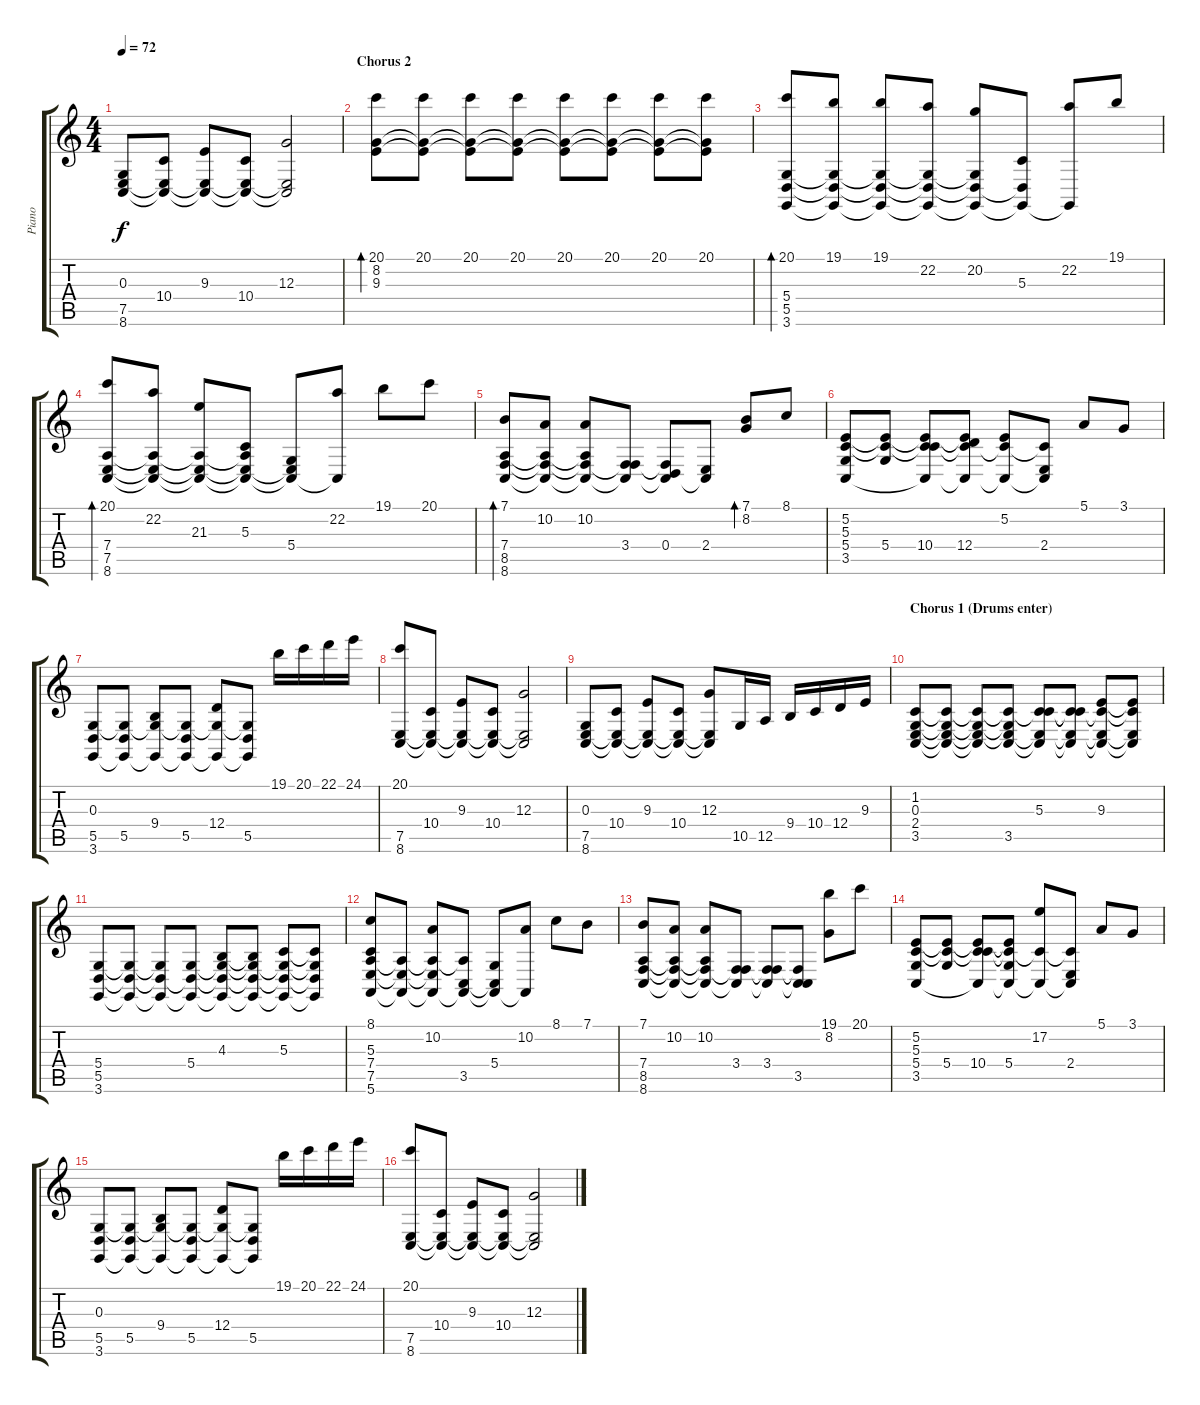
\track ("Piano" "Piano") {instrument electricgrandpiano}
\staff {score tabs}
\tuning (E4 B3 G3 D3 A2 E2) {hide}
\ts (4 4)
\tempo 72
\clef g2
\ks c
(0.3 7.5 8.6).8{dy f} (10.4 7.5{t} 8.6{t}).8 (9.3 7.5{t} 8.6{t}).8 (10.4 7.5{t} 8.6{t}).8 (12.3 7.5{t} 8.6{t}).2 |
\section ("" "Chorus 2")
(20.1 8.2 9.3).8{bd 30} (20.1 8.2{t} 9.3{t}).8 (20.1 8.2{t} 9.3{t}).8 (20.1 8.2{t} 9.3{t}).8 (20.1 8.2{t} 9.3{t}).8 (20.1 8.2{t} 9.3{t}).8 (20.1 8.2{t} 9.3{t}).8 (20.1 8.2{t} 9.3{t}).8 |
(20.1 5.4 5.5 3.6).8{bd 60} (19.1 5.4{t} 5.5{t} 3.6{t}).8 (19.1 5.4{t} 5.5{t} 3.6{t}).8 (22.2 5.4{t} 5.5{t} 3.6{t}).8 (20.2 5.4{t} 5.5{t} 3.6{t}).8 (5.3 5.5{t} 3.6{t}).8 (22.2 3.6{t}).8 19.1.8 |
(20.1 7.4 7.5 8.6).8{bd 60} (22.2 7.4{t} 7.5{t} 8.6{t}).8 (21.3 7.4{t} 7.5{t} 8.6{t}).8 (5.3 7.4{t} 7.5{t} 8.6{t}).8 (5.4 7.5{t} 8.6{t}).8 (22.2 8.6{t}).8 19.1.8 20.1.8 |
(7.1 7.4 8.5 8.6).8{bd 60} (10.2 7.4{t} 8.5{t} 8.6{t}).8 (10.2 7.4{t} 8.5{t} 8.6{t}).8 (3.4 8.5{t} 8.6{t}).8 (0.4 8.5{t} 8.6{t}).8 (2.4 8.6{t}).8 (7.1 8.2).8{bd 240} 8.1.8 |
(5.2 5.3 5.4 3.5).8 (5.2{t} 5.3{t} 5.4).8 (5.2{t} 5.3{t} 10.4 3.5{t}).8 (5.2{t} 5.3{t} 12.4 3.5{t}).8 (5.2 5.3{t} 3.5{t}).8 (5.3{t} 2.4 3.5{t}).8 5.1.8 3.1.8 |
(0.3 5.5 3.6).8 (0.3{t} 5.5 3.6{t}).8 (0.3{t} 9.4 3.6{t}).8 (0.3{t} 5.5 3.6{t}).8 (0.3{t} 12.4 3.6{t}).8 (0.3{t} 5.5 3.6{t}).8 19.1.16 20.1.16 22.1.16 24.1.16 |
(20.1 7.5 8.6).8 (10.4 7.5{t} 8.6{t}).8 (9.3 7.5{t} 8.6{t}).8 (10.4 7.5{t} 8.6{t}).8 (12.3 7.5{t} 8.6{t}).2 |
(0.3 7.5 8.6).8 (10.4 7.5{t} 8.6{t}).8 (9.3 7.5{t} 8.6{t}).8 (10.4 7.5{t} 8.6{t}).8 (12.3 7.5{t} 8.6{t}).8 10.5.16 12.5.16 9.4.16 10.4.16 12.4.16 9.3.16 |
\section ("" "Chorus 1 (Drums enter)")
(1.2 0.3 2.4 3.5).8 (1.2{t} 0.3{t} 2.4{t} 3.5{t}).8 (1.2{t} 0.3{t} 2.4{t} 3.5{t}).8 (1.2{t} 0.3{t} 2.4{t} 3.5).8 (1.2{t} 5.3 2.4{t} 3.5{t}).8 (1.2{t} 5.3{t} 2.4{t} 3.5{t}).8 (1.2{t} 9.3 2.4{t} 3.5{t}).8 (1.2{t} 9.3{t} 2.4{t} 3.5{t}).8 |
(5.4 5.5 3.6).8 (5.4{t} 5.5{t} 3.6{t}).8 (5.4{t} 5.5{t} 3.6{t}).8 (5.4 5.5{t} 3.6{t}).8 (4.3 5.4{t} 5.5{t} 3.6{t}).8 (4.3{t} 5.4{t} 5.5{t} 3.6{t}).8 (5.3 5.4{t} 5.5{t} 3.6{t}).8 (5.3{t} 5.4{t} 5.5{t} 3.6{t}).8 |
(8.1 5.3 7.4 7.5 5.6).8 (7.4{t} 7.5{t} 5.6{t}).8 (10.2 7.4{t} 7.5{t} 5.6{t}).8 (7.4{t} 3.5 5.6{t}).8 (5.4 3.5{t} 5.6{t}).8 (10.2 5.6{t}).8 8.1.8 7.1.8 |
(7.1 7.4 8.5 8.6).8 (10.2 7.4{t} 8.5{t} 8.6{t}).8 (10.2 7.4{t} 8.5{t} 8.6{t}).8 (3.4 8.5{t} 8.6{t}).8 (3.4 8.5{t} 8.6{t}).8 (3.4{t} 3.5 8.6{t}).8 (19.1 8.2).8 20.1.8 |
(5.2 5.3 5.4 3.5).8 (5.2{t} 5.3{t} 5.4).8 (5.2{t} 5.3{t} 10.4 3.5{t}).8 (5.2{t} 5.3{t} 5.4 3.5{t}).8 (17.2 5.3{t} 3.5{t}).8 (5.3{t} 2.4 3.5{t}).8 5.1.8 3.1.8 |
(0.3 5.5 3.6).8 (0.3{t} 5.5 3.6{t}).8 (0.3{t} 9.4 3.6{t}).8 (0.3{t} 5.5 3.6{t}).8 (0.3{t} 12.4 3.6{t}).8 (0.3{t} 5.5 3.6{t}).8 19.1.16 20.1.16 22.1.16 24.1.16 |
(20.1 7.5 8.6).8 (10.4 7.5{t} 8.6{t}).8 (9.3 7.5{t} 8.6{t}).8 (10.4 7.5{t} 8.6{t}).8 (12.3 7.5{t} 8.6{t}).2
